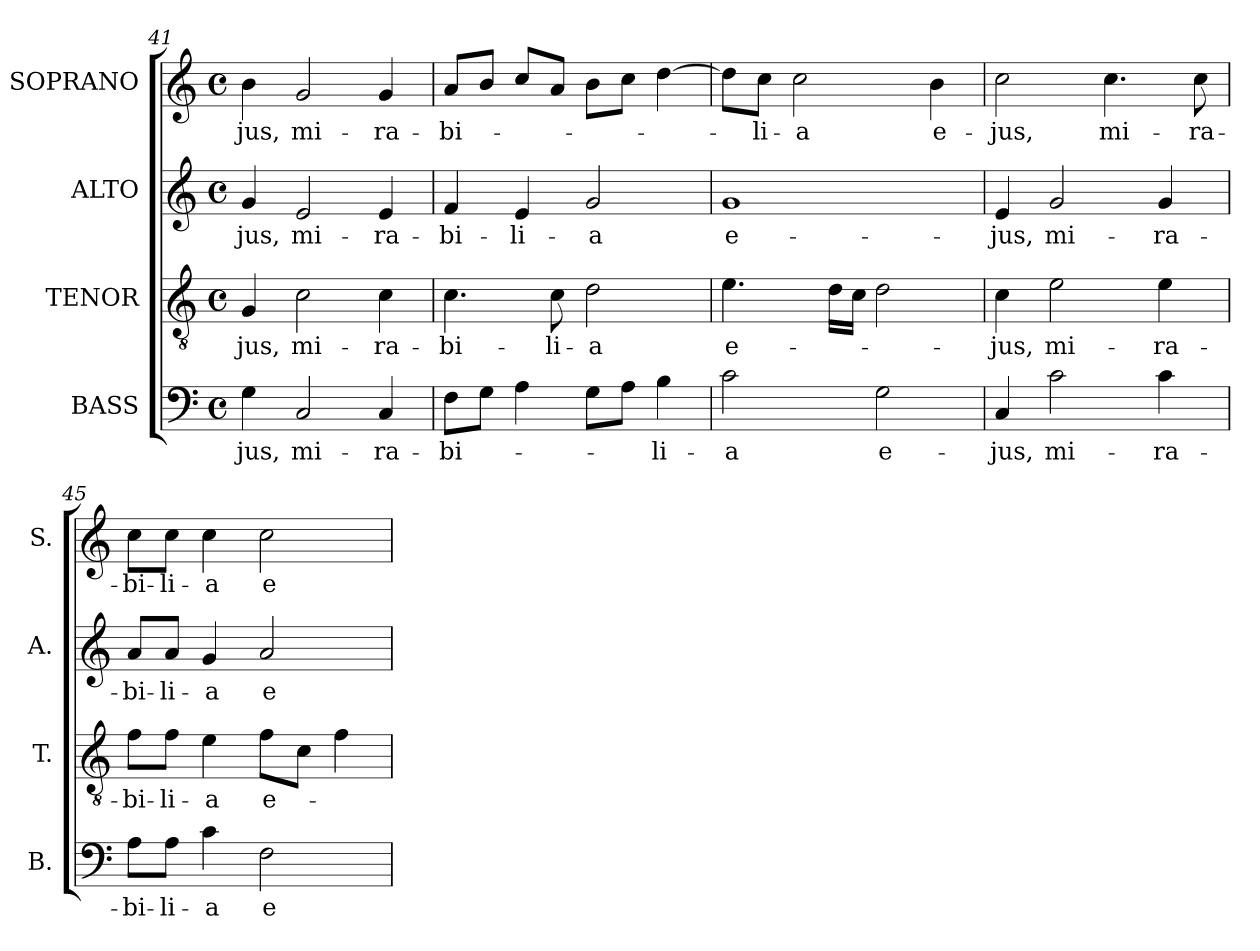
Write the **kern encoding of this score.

**kern	**text	**kern	**text	**kern	**text	**kern	**text
*part4	*part4	*part3	*part3	*part2	*part2	*part1	*part1
*staff4	*staff4	*staff3	*staff3	*staff2	*staff2	*staff1	*staff1
*I"BASS	*	*I"TENOR	*	*I"ALTO	*	*I"SOPRANO	*
*I'B.	*	*I'T.	*	*I'A.	*	*I'S.	*
!!LO:LB:g=z
*clefF4	*	*clefGv2	*	*clefG2	*	*clefG2	*
*	*	*ITrd7c12	*	*	*	*	*
*k[]	*	*k[]	*	*k[]	*	*k[]	*
*C:	*	*C:	*	*C:	*	*C:	*
*M4/4	*	*M4/4	*	*M4/4	*	*M4/4	*
*met(c)	*	*met(c)	*	*met(c)	*	*met(c)	*
=41	=41	=41	=41	=41	=41	=41	=41
!	!LO:LY:b:color=#000000	!	!	!	!	!	!
!	!	!	!LO:LY:b:color=#000000	!	!	!	!
!	!	!	!	!	!LO:LY:b:color=#000000	!	!
!	!	!	!	!	!	!	!LO:LY:b:color=#000000
4Gi\	-jus,	4GGi/	-jus,	4gi/	-jus,	4bi\	-jus,
!	!LO:LY:b:color=#000000	!	!	!	!	!	!
!	!	!	!LO:LY:b:color=#000000	!	!	!	!
!	!	!	!	!	!LO:LY:b:color=#000000	!	!
!	!	!	!	!	!	!	!LO:LY:b:color=#000000
2Ci/	mi-	2Ci\	mi-	2ei/	mi-	2gi/	mi-
!	!LO:LY:b:color=#000000	!	!	!	!	!	!
!	!	!	!LO:LY:b:color=#000000	!	!	!	!
!	!	!	!	!	!LO:LY:b:color=#000000	!	!
!	!	!	!	!	!	!	!LO:LY:b:color=#000000
4Ci/	-ra-	4Ci\	-ra-	4ei/	-ra-	4gi/	-ra-
=42	=42	=42	=42	=42	=42	=42	=42
!	!LO:LY:b:color=#000000	!	!	!	!	!	!
!	!	!	!LO:LY:b:color=#000000	!	!	!	!
!	!	!	!	!	!LO:LY:b:color=#000000	!	!
!	!	!	!	!	!	!	!LO:LY:b:color=#000000
8Fi\L	-bi-	4.Ci\	-bi-	4fi/	-bi-	8ai/L	-bi-
8Gi\J	.	.	.	.	.	8bi/J	.
!	!	!	!	!	!LO:LY:b:color=#000000	!	!
4Ai\	.	.	.	4ei/	-li-	8cci/L	.
!	!	!	!LO:LY:b:color=#000000	!	!	!	!
.	.	8Ci\	-li-	.	.	8ai/J	.
!	!	!	!LO:LY:b:color=#000000	!	!	!	!
!	!	!	!	!	!LO:LY:b:color=#000000	!	!
8Gi\L	.	2Di\	-a	2gi/	-a	8bi\L	.
8Ai\J	.	.	.	.	.	8cci\J	.
!	!LO:LY:b:color=#000000	!	!	!	!	!	!
4Bi\	-li-	.	.	.	.	[4ddi\	.
=43	=43	=43	=43	=43	=43	=43	=43
!	!LO:LY:b:color=#000000	!	!	!	!	!	!
!	!	!	!LO:LY:b:color=#000000	!	!	!	!
!	!	!	!	!	!LO:LY:b:color=#000000	!	!
2ci\	-a	4.Ei\	e-	1gi	e-	8ddi\L]	.
!	!	!	!	!	!	!	!LO:LY:b:color=#000000
.	.	.	.	.	.	8cci\J	-li-
!	!	!	!	!	!	!	!LO:LY:b:color=#000000
.	.	.	.	.	.	2cci\	-a
.	.	16Di\LL	.	.	.	.	.
.	.	16Ci\JJ	.	.	.	.	.
!	!LO:LY:b:color=#000000	!	!	!	!	!	!
2Gi\	e-	2Di\	.	.	.	.	.
!	!	!	!	!	!	!	!LO:LY:b:color=#000000
.	.	.	.	.	.	4bi\	e-
=44	=44	=44	=44	=44	=44	=44	=44
!	!LO:LY:b:color=#000000	!	!	!	!	!	!
!	!	!	!LO:LY:b:color=#000000	!	!	!	!
!	!	!	!	!	!LO:LY:b:color=#000000	!	!
!	!	!	!	!	!	!	!LO:LY:b:color=#000000
4Ci/	-jus,	4Ci\	-jus,	4ei/	-jus,	2cci\	-jus,
!	!LO:LY:b:color=#000000	!	!	!	!	!	!
!	!	!	!LO:LY:b:color=#000000	!	!	!	!
!	!	!	!	!	!LO:LY:b:color=#000000	!	!
2ci\	mi-	2Ei\	mi-	2gi/	mi-	.	.
!	!	!	!	!	!	!	!LO:LY:b:color=#000000
.	.	.	.	.	.	4.cci\	mi-
!	!LO:LY:b:color=#000000	!	!	!	!	!	!
!	!	!	!LO:LY:b:color=#000000	!	!	!	!
!	!	!	!	!	!LO:LY:b:color=#000000	!	!
4ci\	-ra-	4Ei\	-ra-	4gi/	-ra-	.	.
!	!	!	!	!	!	!	!LO:LY:b:color=#000000
.	.	.	.	.	.	8cci\	-ra-
=45	=45	=45	=45	=45	=45	=45	=45
!	!LO:LY:b:color=#000000	!	!	!	!	!	!
!	!	!	!LO:LY:b:color=#000000	!	!	!	!
!	!	!	!	!	!LO:LY:b:color=#000000	!	!
!	!	!	!	!	!	!	!LO:LY:b:color=#000000
8Ai\L	-bi-	8Fi\L	-bi-	8ai/L	-bi-	8cci\L	-bi-
!	!LO:LY:b:color=#000000	!	!	!	!	!	!
!	!	!	!LO:LY:b:color=#000000	!	!	!	!
!	!	!	!	!	!LO:LY:b:color=#000000	!	!
!	!	!	!	!	!	!	!LO:LY:b:color=#000000
8Ai\J	-li-	8Fi\J	-li-	8ai/J	-li-	8cci\J	-li-
!	!LO:LY:b:color=#000000	!	!	!	!	!	!
!	!	!	!LO:LY:b:color=#000000	!	!	!	!
!	!	!	!	!	!LO:LY:b:color=#000000	!	!
!	!	!	!	!	!	!	!LO:LY:b:color=#000000
4ci\	-a	4Ei\	-a	4gi/	-a	4cci\	-a
!	!LO:LY:b:color=#000000	!	!	!	!	!	!
!	!	!	!LO:LY:b:color=#000000	!	!	!	!
!	!	!	!	!	!LO:LY:b:color=#000000	!	!
!	!	!	!	!	!	!	!LO:LY:b:color=#000000
2Fi\	e-	8Fi\L	e-	2ai/	e-	2cci\	e-
.	.	8Ci\J	.	.	.	.	.
.	.	4Fi\	.	.	.	.	.
=	=	=	=	=	=	=	=
*-	*-	*-	*-	*-	*-	*-	*-
